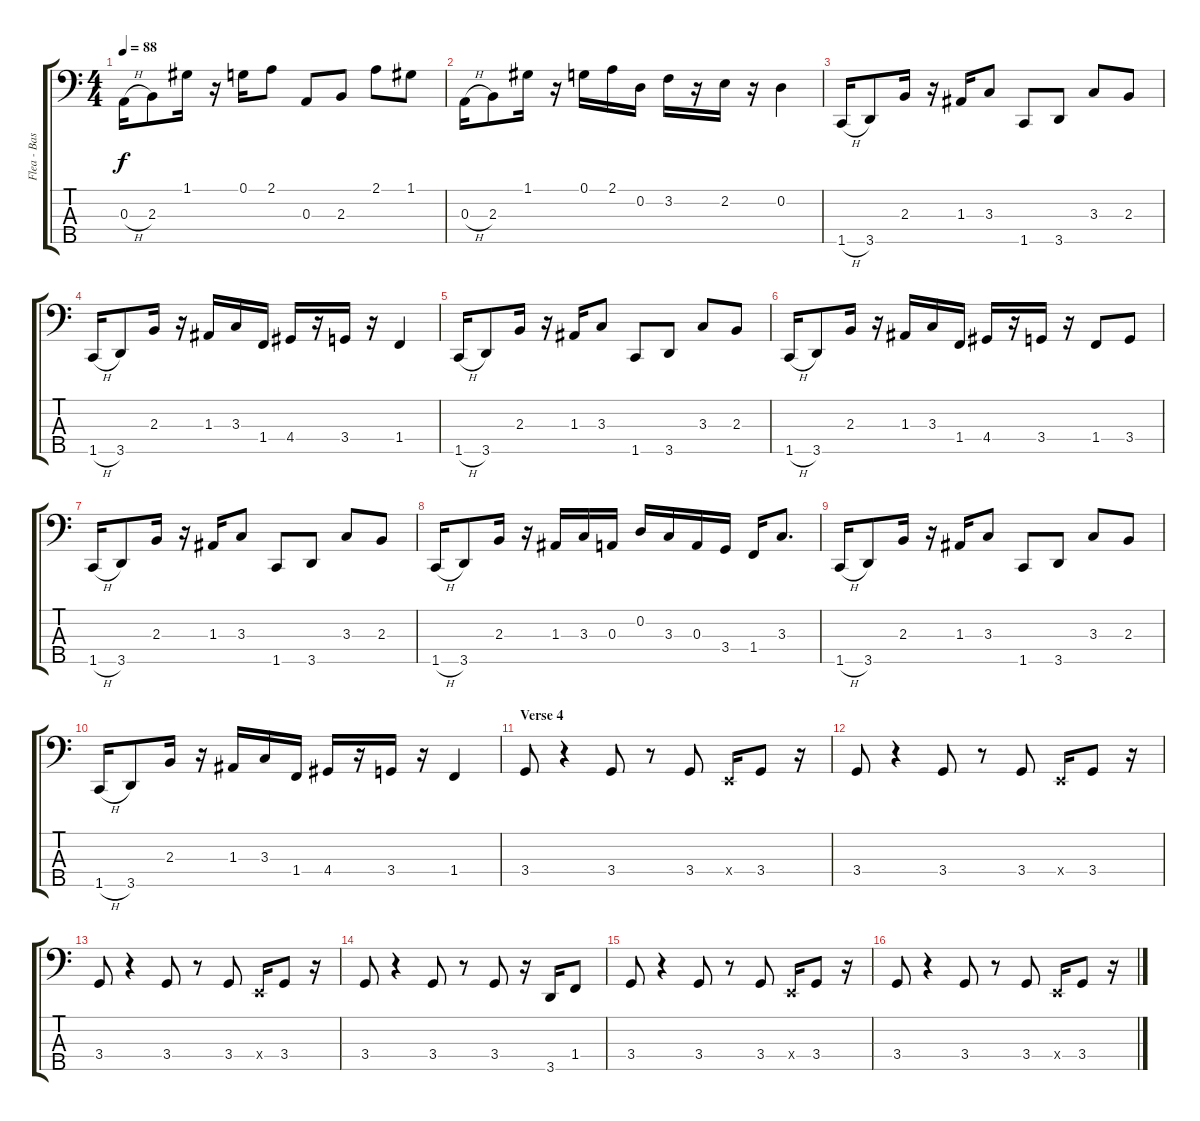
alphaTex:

\track ("Flea - Bass (5 strings)" "Flea - Bas") {instrument electricbassfinger}
\staff {score tabs}
\tuning (G2 D2 A1 E1 B0) {hide}
\ts (4 4)
\tempo 88
\clef f4
\ks c
0.3{h}.16{dy f} 2.3.8 1.1.16 r.16 0.1.16 2.1.8 0.3.8 2.3.8 2.1.8 1.1.8 |
0.3{h}.16 2.3.8 1.1.16 r.16 0.1.16 2.1.16 0.2.16 3.2.16 r.16 2.2.16 r.16 0.2.4 |
1.5{h}.16 3.5.8 2.3.16 r.16 1.3.16 3.3.8 1.5.8 3.5.8 3.3.8 2.3.8 |
1.5{h}.16 3.5.8 2.3.16 r.16 1.3.16 3.3.16 1.4.16 4.4.16 r.16 3.4.16 r.16 1.4.4 |
1.5{h}.16 3.5.8 2.3.16 r.16 1.3.16 3.3.8 1.5.8 3.5.8 3.3.8 2.3.8 |
1.5{h}.16 3.5.8 2.3.16 r.16 1.3.16 3.3.16 1.4.16 4.4.16 r.16 3.4.16 r.16 1.4.8 3.4.8 |
1.5{h}.16 3.5.8 2.3.16 r.16 1.3.16 3.3.8 1.5.8 3.5.8 3.3.8 2.3.8 |
1.5{h}.16 3.5.8 2.3.16 r.16 1.3.16 3.3.16 0.3.16 0.2.16 3.3.16 0.3.16 3.4.16 1.4.16 3.3.8{d} |
1.5{h}.16 3.5.8 2.3.16 r.16 1.3.16 3.3.8 1.5.8 3.5.8 3.3.8 2.3.8 |
1.5{h}.16 3.5.8 2.3.16 r.16 1.3.16 3.3.16 1.4.16 4.4.16 r.16 3.4.16 r.16 1.4.4 |
\section ("" "Verse 4")
3.4.8 r.4 3.4.8 r.8 3.4.8 0.4{x}.16 3.4.8 r.16 |
3.4.8 r.4 3.4.8 r.8 3.4.8 0.4{x}.16 3.4.8 r.16 |
3.4.8 r.4 3.4.8 r.8 3.4.8 0.4{x}.16 3.4.8 r.16 |
3.4.8 r.4 3.4.8 r.8 3.4.8 r.16 3.5.16 1.4.8 |
3.4.8 r.4 3.4.8 r.8 3.4.8 0.4{x}.16 3.4.8 r.16 |
3.4.8 r.4 3.4.8 r.8 3.4.8 0.4{x}.16 3.4.8 r.16
